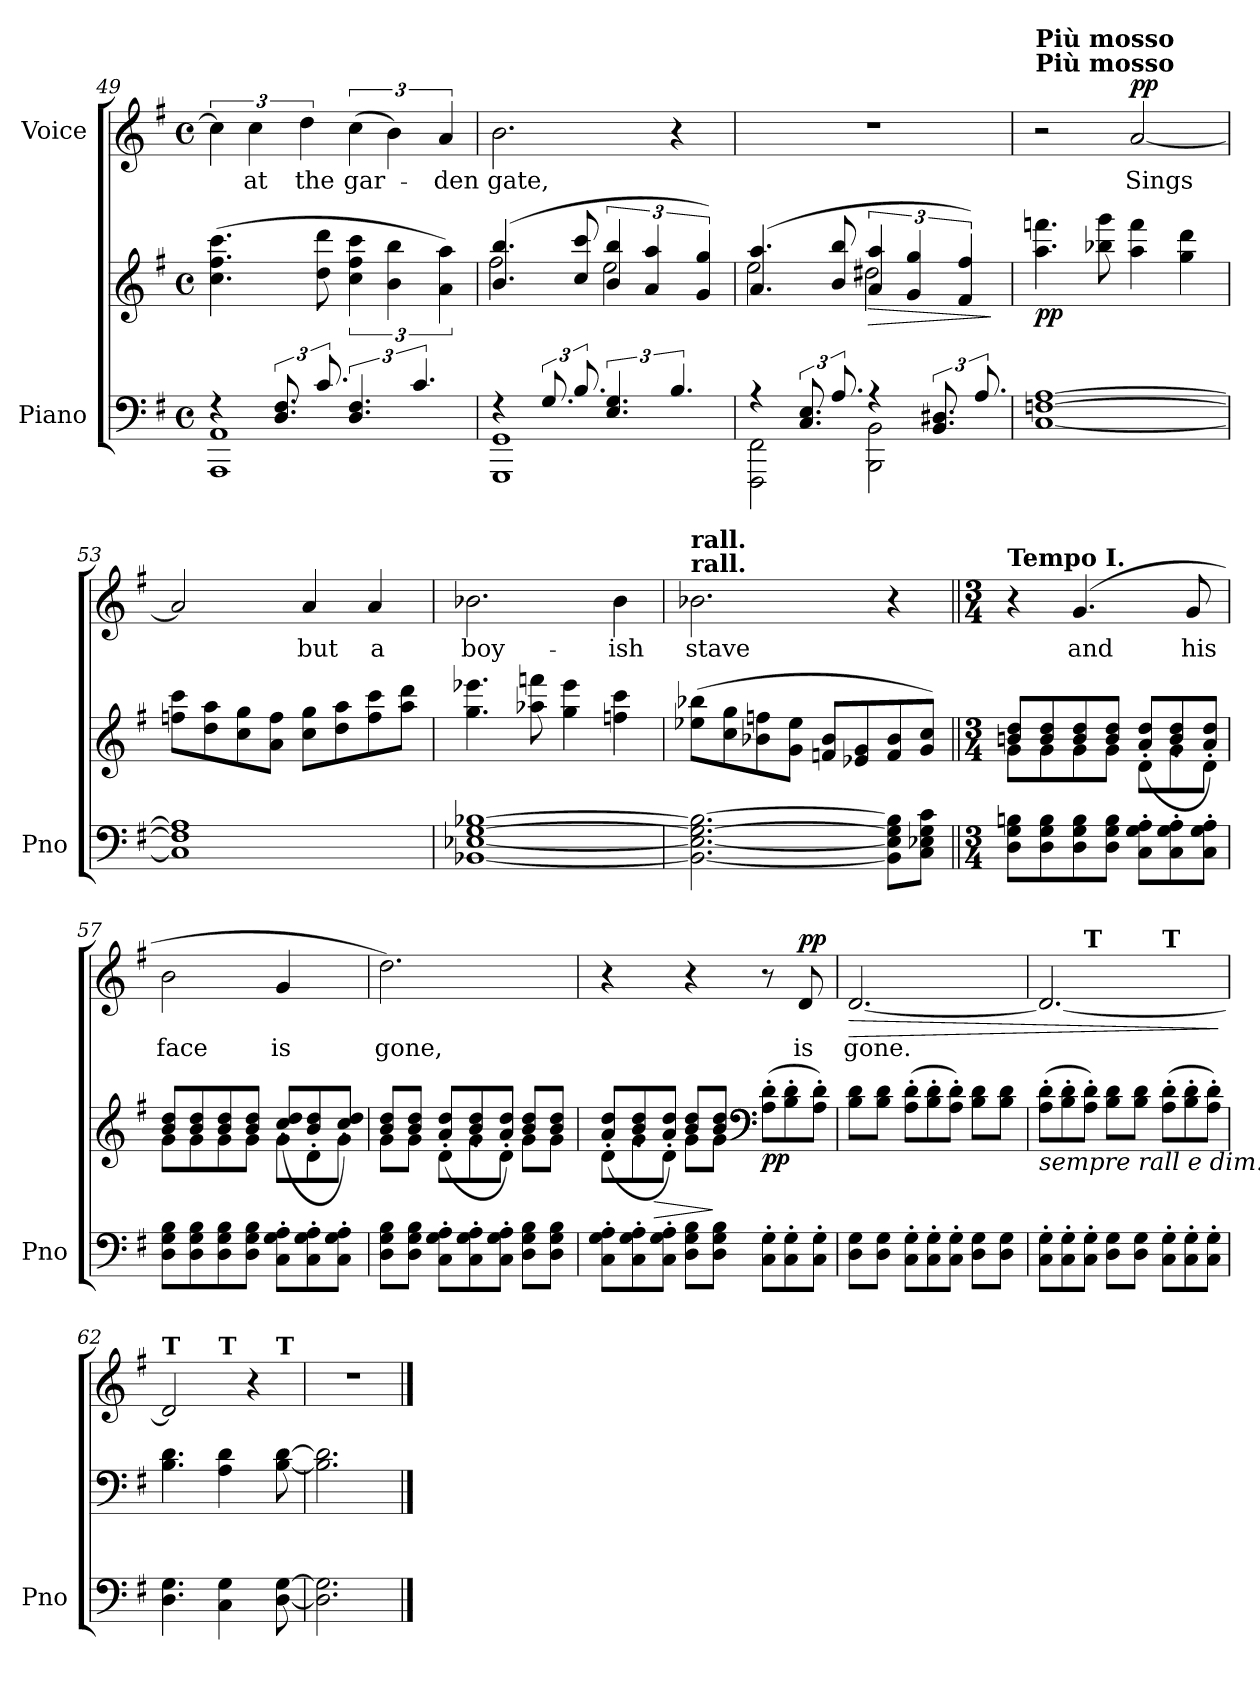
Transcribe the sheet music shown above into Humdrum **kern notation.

**kern	**kern	**dynam	**kern	**text	**dynam
*part2	*part2	*part2	*part1	*part1	*part1
*staff3	*staff2	*staff2/3	*staff1	*staff1	*staff1
*I"Piano	*	*	*I"Voice	*	*
*I'Pno	*	*	*	*	*
*clefF4	*clefG2	*	*clefG2	*	*
*k[f#]	*k[f#]	*	*k[f#]	*	*
*M4/4	*M4/4	*	*M4/4	*	*
*met(c)	*met(c)	*	*met(c)	*	*
=49	=49	=49	=49	=49	=49
*^	*	*	*	*	*
4rF	1AAA 1AA	(>4.cc\ 4.ff#\ 4.ccc\	.	6cc\]	.	.
!	!	!	!	!	!LO:LY:b	!
.	.	.	.	6cc\	at	.
12.D/ 12.F#/	.	.	.	.	.	.
!	!	!	!	!	!LO:LY:b	!
.	.	.	.	6dd\	the	.
12.c/	.	8dd\ 8ddd\	.	.	.	.
!	!	!	!	!	!LO:LY:b	!
6.D/ 6.F#/	.	6cc\ 6ff#\ 6ccc\	.	(>6cc\	gar-	.
.	.	6b\ 6bb\	.	6b\)	.	.
6.c/	.	.	.	.	.	.
!	!	!	!	!	!LO:LY:b	!
.	.	6a\ 6aa\)	.	6a/	-den	.
=50	=50	=50	=50	=50	=50	=50
*	*	*^	*	*	*	*
!	!	!	!	!	!	!LO:LY:b	!
4rF	1GGG 1GG	(>4.b/ 4.bb/	2ff#\	.	2.b\	gate,	.
12.G/	.	.	.	.	.	.	.
12.B/	.	8cc/ 8ccc/	.	.	.	.	.
6.E/ 6.G/	.	6b/ 6bb/	2ee\	.	.	.	.
.	.	6a/ 6aa/	.	.	.	.	.
6.B/	.	.	.	.	4r	.	.
.	.	6g/ 6gg/)	.	.	.	.	.
!!LO:LB:g=z
=51	=51	=51	=51	=51	=51	=51	=51
4r	2FFF#\ 2FF#\	(>4.a/ 4.aa/	2ee\	.	1r	.	.
12.C/ 12.E/	.	.	.	.	.	.	.
12.A/	.	8b/ 8bb/	.	.	.	.	.
!	!	!	!	!LO:HP:b	!	!	!
4r	2BBB\ 2BB\	6a/ 6aa/	2dd#X\	>	.	.	.
.	.	6g/ 6gg/	.	.	.	.	.
12.BB/ 12.D#X/	.	.	.	.	.	.	.
.	.	6f#/ 6ff#/)	.	.	.	.	.
12.A/	.	.	.	.	.	.	.
*v	*v	*	*	*	*	*	*
*	*v	*v	*	*	*	*
.	.	]	.	.	.
=52	=52	=52	=52	=52	=52
!	!	!	!LO:TX:a:B:t=Più mosso	!	!
!	!	!	!LO:TX:a:B:t=Più mosso	!	!
!	!	!LO:DY:b	!	!	!
[1C [1Fn [1A	4.aa\ 4.fffn\	pp	2r	.	.
.	8bb-X\ 8ggg\	.	.	.	.
!	!	!	!	!LO:LY:b	!LO:DY:b
.	4aa\ 4fff\	.	[2a/	Sings	pp
.	4gg\ 4ddd\	.	.	.	.
=53	=53	=53	=53	=53	=53
1C] 1F] 1A]	8ffn\ 8ccc\L	.	2a/]	.	.
.	8dd\ 8aa\	.	.	.	.
.	8cc\ 8gg\	.	.	.	.
.	8a\ 8ff\J	.	.	.	.
!	!	!	!	!LO:LY:b	!
.	8cc\ 8gg\L	.	4a/	but	.
.	8dd\ 8aa\	.	.	.	.
!	!	!	!	!LO:LY:b	!
.	8ff\ 8ccc\	.	4a/	a	.
.	8aa\ 8ddd\J	.	.	.	.
=54	=54	=54	=54	=54	=54
!	!	!	!	!LO:LY:b	!
[1BB-X [1E-X [1G [1B-X	4.gg\ 4.eee-X\	.	2.b-X\	boy-	.
.	8aa-X\ 8fffn\	.	.	.	.
.	4gg\ 4eee-\	.	.	.	.
!	!	!	!	!LO:LY:b	!
.	4ffn\ 4ccc\	.	4b-\	-ish	.
!!LO:LB:g=z
=55	=55	=55	=55	=55	=55
!	!	!	!LO:TX:a:B:t=rall.	!	!
!	!	!	!LO:TX:a:B:t=rall.	!	!
!	!	!	!	!LO:LY:b	!
2.BB-\_ 2.E-\_ 2.G\_ 2.B-\_	(>8ee-X\ 8bb-X\L	.	2.b-X\	stave	.
.	8cc\ 8gg\	.	.	.	.
.	8b-X\ 8ffn\	.	.	.	.
.	8g\ 8ee-\J	.	.	.	.
.	8fn/ 8b-/L	.	.	.	.
.	8e-X/ 8g/	.	.	.	.
8BB-\] 8E-\] 8G\] 8B-\]L	8f/ 8b-/	.	4r	.	.
8C\ 8E-X\ 8G\ 8c\J	8g/ 8cc/J)	.	.	.	.
=56||	=56||	=56||	=56||	=56||	=56||
*M3/4	*M3/4	*	*M3/4	*	*
*	*^	*	*	*	*
*	*	*^	*	*	*	*
!	!	!	!	!	!LO:TX:a:B:t=Tempo I.	!	!
8D\ 8G\ 8Bn\L	8bn/ 8dd/L	2ryy	8g\L	.	4r	.	.
8D\ 8G\ 8B\	8b/ 8dd/	.	8g\	.	.	.	.
!	!	!	!	!	!	!LO:LY:b	!
8D\ 8G\ 8B\	8b/ 8dd/	.	8g\	.	(>4.g/	and	.
8D\ 8G\ 8B\J	8b/ 8dd/J	.	8g\J	.	.	.	.
*Xtuplet	*Xtuplet	*	*	*	*	*	*
12C\' 12G\' 12A\'L	12d\L	(>12a/' 12dd/'L	4ryy	.	.	.	.
12C\' 12G\' 12A\'	12g\	12b/' 12dd/'	.	.	.	.	.
!	!	!	!	!	!	!LO:LY:b	!
.	.	.	.	.	8g/	his	.
12C\' 12G\' 12A\'J	12d\J	12a/' 12dd/'J)	.	.	.	.	.
=57	=57	=57	=57	=57	=57	=57	=57
!	!	!	!	!	!	!LO:LY:b	!
8D\ 8G\ 8B\L	8b/ 8dd/L	2ryy	8g\L	.	2b\	face	.
8D\ 8G\ 8B\	8b/ 8dd/	.	8g\	.	.	.	.
8D\ 8G\ 8B\	8b/ 8dd/	.	8g\	.	.	.	.
8D\ 8G\ 8B\J	8b/ 8dd/J	.	8g\J	.	.	.	.
!	!	!	!	!	!	!LO:LY:b	!
12C\' 12G\' 12A\'L	12g\L	(>12cc/' 12dd/'L	4ryy	.	4g/	is	.
12C\' 12G\' 12A\'	12d\	12b/' 12dd/'	.	.	.	.	.
12C\' 12G\' 12A\'J	12g\J	12cc/' 12dd/'J)	.	.	.	.	.
*	*	*v	*v	*	*	*	*
=58	=58	=58	=58	=58	=58	=58
!	!	!	!	!	!LO:LY:b	!
8D\ 8G\ 8B\L	8b/ 8dd/L	8g\L	.	2.dd\)	gone,	.
8D\ 8G\ 8B\J	8b/ 8dd/J	8g\J	.	.	.	.
12C\' 12G\' 12A\'L	12d\L	(>12a/' 12dd/'L	.	.	.	.
12C\' 12G\' 12A\'	12g\	12b/' 12dd/'	.	.	.	.
12C\' 12G\' 12A\'J	12d\J	12a/' 12dd/'J)	.	.	.	.
8D\ 8G\ 8B\L	8b/ 8dd/L	8g\L	.	.	.	.
8D\ 8G\ 8B\J	8b/ 8dd/J	8g\J	.	.	.	.
!!LO:LB:g=z
=59	=59	=59	=59	=59	=59	=59
*	*	*^	*	*	*	*
12C\' 12G\' 12A\'L	12d\L	(>12a/' 12dd/'L	4ryy	.	4r	.	.
12C\' 12G\' 12A\'	12g\	12b/' 12dd/'	.	.	.	.	.
!	!	!	!	!LO:HP:b	!	!	!
12C\' 12G\' 12A\'J	12d\J	12a/' 12dd/'J)	.	>	.	.	.
8D\ 8G\ 8B\L	8b/ 8dd/L	2ryy	8g\L	.	4r	.	.
8D\ 8G\ 8B\J	8b/ 8dd/J	.	8g\J	]	.	.	.
*	*clefF4	*	*	*	*	*	*
!	!	!	!	!LO:DY:b	!	!	!
12C\' 12G\'L	(>12A\' 12d\'L	.	4ryy	pp	8r	.	.
12C\' 12G\'	12B\' 12d\'	.	.	.	.	.	.
!	!	!	!	!	!	!LO:LY:b	!LO:DY:b
.	.	.	.	.	8d/	is	pp
12C\' 12G\'J	12A\' 12d\'J)	.	.	.	.	.	.
*	*v	*v	*v	*	*	*	*
=60	=60	=60	=60	=60	=60
!	!	!	!	!LO:LY:b	!LO:HP:b
8D\ 8G\L	8B\ 8d\L	.	[2.d/	gone.	>
8D\ 8G\J	8B\ 8d\J	.	.	.	.
12C\' 12G\'L	(>12A\' 12d\'L	.	.	.	.
12C\' 12G\'	12B\' 12d\'	.	.	.	.
12C\' 12G\'J	12A\' 12d\'J)	.	.	.	.
8D\ 8G\L	8B\ 8d\L	.	.	.	.
8D\ 8G\J	8B\ 8d\J	.	.	.	.
=61	=61	=61	=61	=61	=61
!	!LO:TX:b:i:t=sempre rall e dim.	!	!	!	!
*	*	*	*^	*	*
*	*	*	*	*^	*	*
12C\' 12G\'L	(>12A\' 12d\'L	.	2.d/_	6ryy	2ryy	.	.
12C\' 12G\'	12B\' 12d\'	.	.	.	.	.	.
!	!	!	!	!LO:TX:a:B:t=T	!	!	!
12C\' 12G\'J	12A\' 12d\'J)	.	.	3..ryy	.	.	.
8D\ 8G\L	8B\ 8d\L	.	.	.	.	.	.
8D\ 8G\J	8B\ 8d\J	.	.	.	.	.	.
!	!	!	!	!	!LO:TX:a:B:t=T	!	!
12C\' 12G\'L	(>12A\' 12d\'L	.	.	.	4ryy	.	.
12C\' 12G\'	12B\' 12d\'	.	.	.	.	.	.
12C\' 12G\'J	12A\' 12d\'J)	.	.	.	.	.	.
.	.	.	.	.	.	.	]
=62	=62	=62	=62	=62	=62	=62	=62
!	!	!	!LO:TX:a:B:t=T	!	!	!	!
4.D\ 4.G\	4.B\ 4.d\	.	2d/]	4.ryy	2ryy	.	.
!	!	!	!	!LO:TX:a:B:t=T	!	!	!
4C\ 4G\	4A\ 4d\	.	.	4.ryy	.	.	.
.	.	.	4r	.	8ryy	.	.
!	!	!	!	!	!LO:TX:a:B:t=T	!	!
[8D\ [8G\	[8B\ [8d\	.	.	.	8ryy	.	.
*	*	*	*v	*v	*v	*	*
=63	=63	=63	=63	=63	=63
2.D\] 2.G\]	2.B\] 2.d\]	.	2.r	.	.
==	==	==	==	==	==
*-	*-	*-	*-	*-	*-
